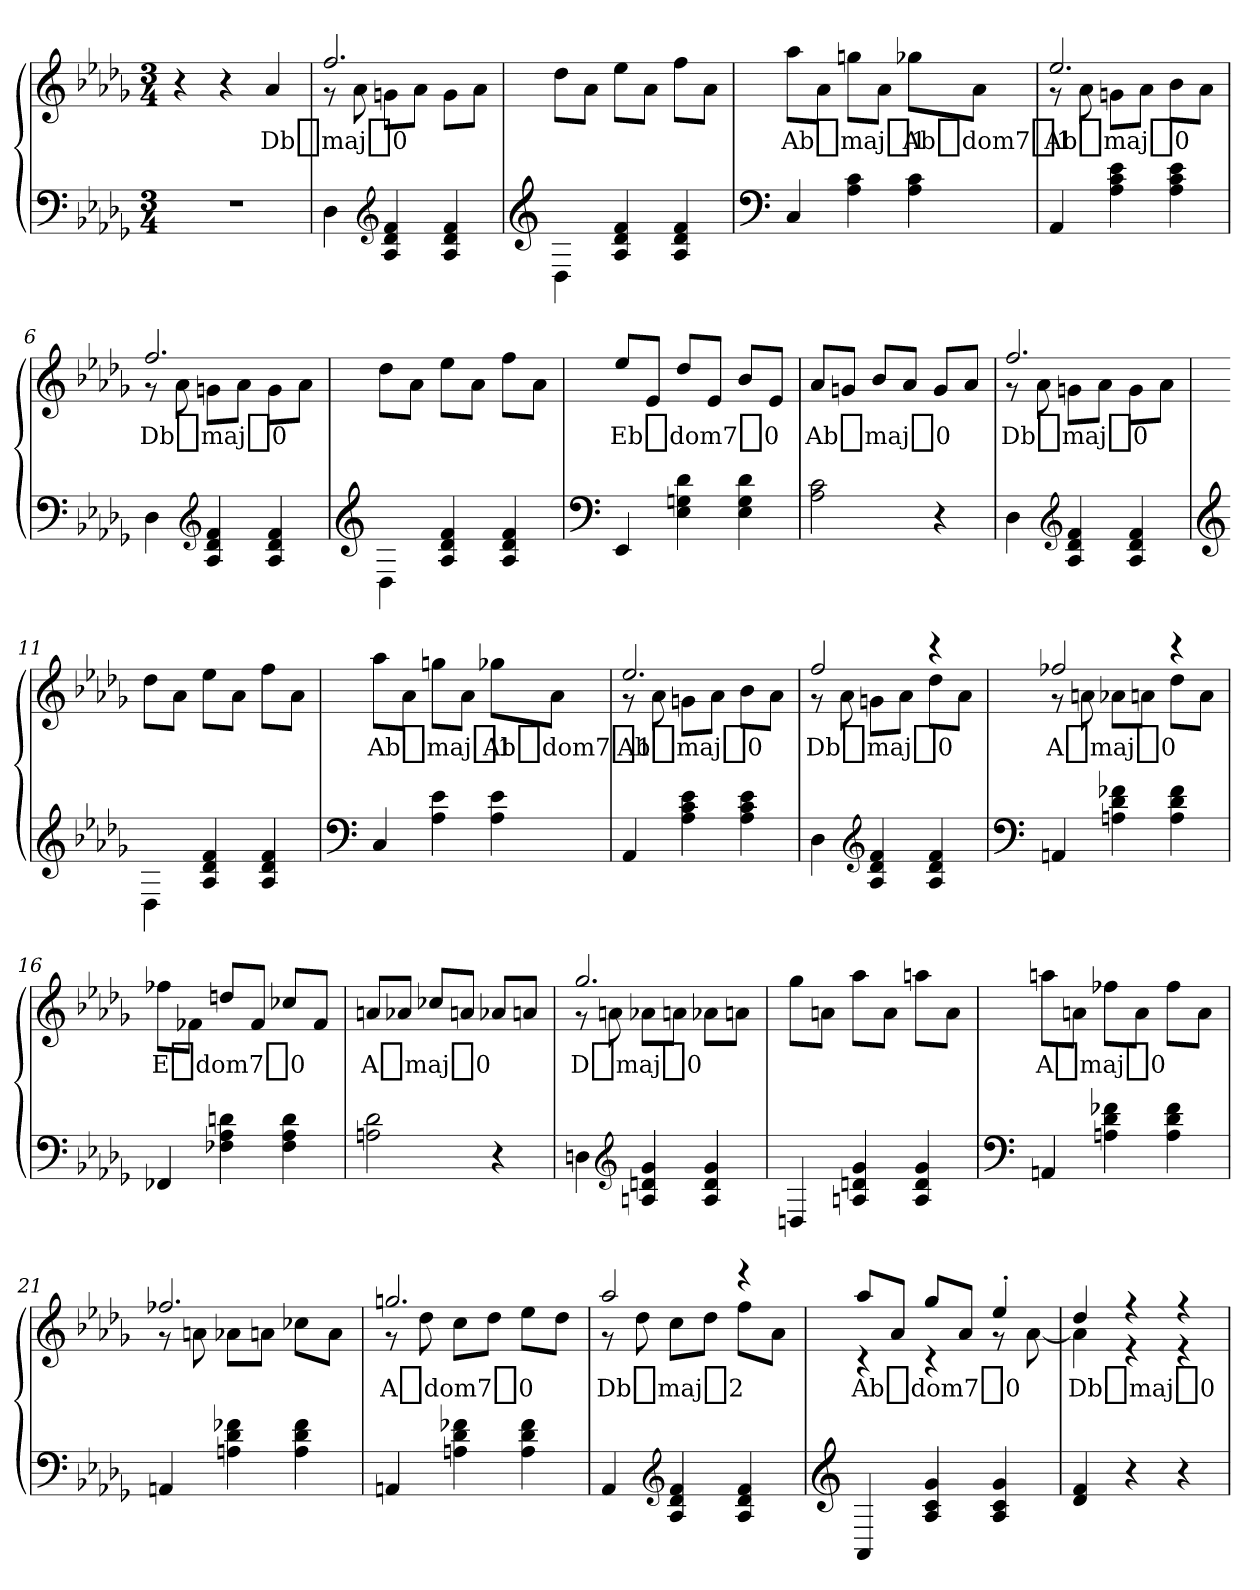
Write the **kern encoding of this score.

**kern	**kern	**text	**dynam
*part1	*part1	*part1	*part1
*staff2	*staff1	*staff1	*staff1/2
*clefF4	*clefG2	*	*
*k[b-e-a-d-g-]	*k[b-e-a-d-g-]	*	*
*M3/4	*M3/4	*	*
=1	=1	=1	=1
!	!	!	!LO:DY:a
2.r	4r	.	M.M. = 198
.	4r	.	.
.	4a-/	Db_maj_0	.
=2	=2	=2	=2
*	*^	*	*
4D-\	2.ff/	8r	.	.
.	.	8a-\	.	.
*clefG2	*	*	*	*
4A-/ 4d-/ 4f/	.	8gn\L	.	.
.	.	8a-\J	.	.
4A-/ 4d-/ 4f/	.	8g\L	.	.
.	.	8a-\J	.	.
*	*v	*v	*	*
=3	=3	=3	=3
*clefG2	*	*	*
*^	*	*	*
2.ryy	4D-\	8dd-\L	.	.
.	.	8a-\J	.	.
.	4A-/ 4d-/ 4f/	8ee-\L	.	.
.	.	8a-\J	.	.
.	4A-/ 4d-/ 4f/	8ff\L	.	.
.	.	8a-\J	.	.
=4	=4	=4	=4	=4
*clefF4	*	*	*	*
2.ryy	4C/	8aa-\L	Ab_maj_1	.
.	.	8a-\J	.	.
.	4A-\ 4c\	8ggn\L	.	.
.	.	8a-\J	.	.
.	4A-\ 4c\	8gg-X\L	Ab_dom7_1	.
.	.	8a-\J	.	.
*v	*v	*	*	*
=5	=5	=5	=5
*	*^	*	*
4AA-/	2.ee-/	8r	Ab_maj_0	.
.	.	8a-\	.	.
4A-\ 4c\ 4e-\	.	8gn\L	.	.
.	.	8a-\J	.	.
4A-\ 4c\ 4e-\	.	8b-\L	.	.
.	.	8a-\J	.	.
=6	=6	=6	=6	=6
4D-\	2.ff/	8r	Db_maj_0	.
.	.	8a-\	.	.
*clefG2	*	*	*	*
4A-/ 4d-/ 4f/	.	8gn\L	.	.
.	.	8a-\J	.	.
4A-/ 4d-/ 4f/	.	8g\L	.	.
.	.	8a-\J	.	.
*	*v	*v	*	*
=7	=7	=7	=7
*clefG2	*	*	*
*^	*	*	*
2.ryy	4D-\	8dd-\L	.	.
.	.	8a-\J	.	.
.	4A-/ 4d-/ 4f/	8ee-\L	.	.
.	.	8a-\J	.	.
.	4A-/ 4d-/ 4f/	8ff\L	.	.
.	.	8a-\J	.	.
=8	=8	=8	=8	=8
*clefF4	*	*	*	*
2.ryy	4EE-/	8ee-/L	Eb_dom7_0	.
.	.	8e-/J	.	.
.	4E-\ 4Gn\ 4d-\	8dd-/L	.	.
.	.	8e-/J	.	.
.	4E-\ 4G\ 4d-\	8b-/L	.	.
.	.	8e-/J	.	.
*v	*v	*	*	*
=9	=9	=9	=9
2A-\ 2c\	8a-/L	Ab_maj_0	.
.	8gn/J	.	.
.	8b-/L	.	.
.	8a-/J	.	.
4r	8g/L	.	.
.	8a-/J	.	.
=10	=10	=10	=10
*	*^	*	*
4D-\	2.ff/	8r	Db_maj_0	.
.	.	8a-\	.	.
*clefG2	*	*	*	*
4A-/ 4d-/ 4f/	.	8gn\L	.	.
.	.	8a-\J	.	.
4A-/ 4d-/ 4f/	.	8g\L	.	.
.	.	8a-\J	.	.
*	*v	*v	*	*
=11	=11	=11	=11
*clefG2	*	*	*
*^	*	*	*
2.ryy	4D-\	8dd-\L	.	.
.	.	8a-\J	.	.
.	4A-/ 4d-/ 4f/	8ee-\L	.	.
.	.	8a-\J	.	.
.	4A-/ 4d-/ 4f/	8ff\L	.	.
.	.	8a-\J	.	.
=12	=12	=12	=12	=12
*clefF4	*	*	*	*
2.ryy	4C/	8aa-\L	Ab_maj_1	.
.	.	8a-\J	.	.
.	4A-\ 4e-\	8ggn\L	.	.
.	.	8a-\J	.	.
.	4A-\ 4e-\	8gg-X\L	Ab_dom7_1	.
.	.	8a-\J	.	.
*v	*v	*	*	*
=13	=13	=13	=13
*	*^	*	*
4AA-/	2.ee-/	8r	Ab_maj_0	.
.	.	8a-\	.	.
4A-\ 4c\ 4e-\	.	8gn\L	.	.
.	.	8a-\J	.	.
4A-\ 4c\ 4e-\	.	8b-\L	.	.
.	.	8a-\J	.	.
=14	=14	=14	=14	=14
4D-\	2ff/	8r	Db_maj_0	.
.	.	8a-\	.	.
*clefG2	*	*	*	*
4A-/ 4d-/ 4f/	.	8gn\L	.	.
.	.	8a-\J	.	.
4A-/ 4d-/ 4f/	4r	8dd-\L	.	.
.	.	8a-\J	.	.
=15	=15	=15	=15	=15
*clefF4	*	*	*	*
*^	*	*	*	*
2.ryy	4AAn/	2ff-X/	8r	A_maj_0	.
.	.	.	8an\	.	.
.	4An\ 4d-\ 4f-X\	.	8a-X\L	.	.
.	.	.	8an\J	.	.
.	4A\ 4d-\ 4f-\	4r	8dd-\L	.	.
.	.	.	8a\J	.	.
*v	*v	*	*	*	*
*	*v	*v	*	*
=16	=16	=16	=16
4FF-X/	8ff-X\L	E_dom7_0	.
.	8f-X\J	.	.
4F-X\ 4A-\ 4dn\	8ddn/L	.	.
.	8f-/J	.	.
4F-\ 4A-\ 4d\	8cc-X/L	.	.
.	8f-/J	.	.
=17	=17	=17	=17
2An\ 2d-\	8an/L	A_maj_0	.
.	8a-X/J	.	.
.	8cc-X/L	.	.
.	8an/J	.	.
4r	8a-X/L	.	.
.	8an/J	.	.
=18	=18	=18	=18
*	*^	*	*
4Dn\	2.gg-/	8r	D_maj_0	.
.	.	8an\	.	.
*clefG2	*	*	*	*
4An/ 4dn/ 4g-/	.	8a-X\L	.	.
.	.	8an\J	.	.
4A/ 4d/ 4g-/	.	8a-X\L	.	.
.	.	8an\J	.	.
*	*v	*v	*	*
=19	=19	=19	=19
4Dn/	8gg-\L	.	.
.	8an\J	.	.
4An/ 4dn/ 4g-/	8aa-\L	.	.
.	8a\J	.	.
4A/ 4d/ 4g-/	8aan\L	.	.
.	8a\J	.	.
=20	=20	=20	=20
*clefF4	*	*	*
*^	*	*	*
2.ryy	4AAn/	8aan\L	A_maj_0	.
.	.	8an\J	.	.
.	4An\ 4d-\ 4f-X\	8ff-X\L	.	.
.	.	8a\J	.	.
.	4A\ 4d-\ 4f-\	8ff-\L	.	.
.	.	8a\J	.	.
*v	*v	*	*	*
=21	=21	=21	=21
*	*^	*	*
4AAn/	2.ff-X/	8r	.	.
.	.	8an\	.	.
4An\ 4d-\ 4f-X\	.	8a-X\L	.	.
.	.	8an\J	.	.
4A\ 4d-\ 4f-\	.	8cc-X\L	.	.
.	.	8a\J	.	.
=22	=22	=22	=22	=22
4AAn/	2.ggn/	8r	A_dom7_0	.
.	.	8dd-\	.	.
4An\ 4d-\ 4f-X\	.	8cc\L	.	.
.	.	8dd-\J	.	.
4A\ 4d-\ 4f-\	.	8ee-\L	.	.
.	.	8dd-\J	.	.
=23	=23	=23	=23	=23
4AA-/	2aa-/	8r	Db_maj_2	.
.	.	8dd-\	.	.
*clefG2	*	*	*	*
4A-/ 4d-/ 4f/	.	8cc\L	.	.
.	.	8dd-\J	.	.
4A-/ 4d-/ 4f/	4r	8ff\L	.	.
.	.	8a-\J	.	.
=24	=24	=24	=24	=24
*clefG2	*	*	*	*
*^	*	*	*	*
2.ryy	4AA-/	8aa-/L	4r	Ab_dom7_0	.
.	.	8a-/J	.	.	.
.	4A-/ 4c/ 4g-/	8gg-/L	4r	.	.
.	.	8a-/J	.	.	.
.	4A-/ 4c/ 4g-/	4ee-'/	8r	.	.
.	.	.	[8a-\	.	.
*v	*v	*	*	*	*
=25	=25	=25	=25	=25
4d-/ 4f/	4dd-/	4a-\]	Db_maj_0	.
4r	4r	4r	.	.
4r	4r	4r	.	.
*	*v	*v	*	*
=	=	=	=
*-	*-	*-	*-
